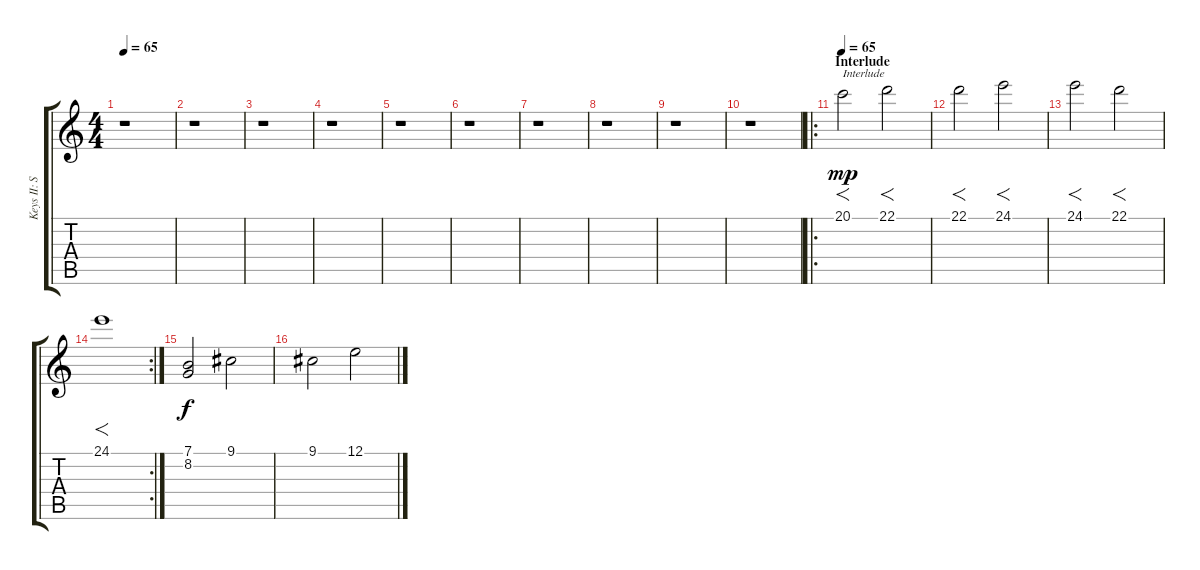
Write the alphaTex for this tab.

\track ("Keys II: Strings [Insahn]" "Keys II: S") {instrument stringensemble1}
\staff {score tabs}
\tuning (E4 B3 G3 D3 A2 E2) {hide}
\ts (4 4)
\tempo 65
\clef g2
\ks c
r.1{dy f} |
r.1 |
r.1 |
r.1 |
r.1 |
r.1 |
r.1 |
r.1 |
r.1 |
r.1 |
\ro
\section ("" "Interlude")
\tempo 65
20.1.2{f txt "Interlude" dy mp instrument violin} 22.1.2{f} |
22.1.2{f} 24.1.2{f} |
24.1.2{f} 22.1.2{f} |
\rc 2
24.1.1{f} |
(7.1 8.2).2{dy f} 9.1.2 |
9.1.2 12.1.2
